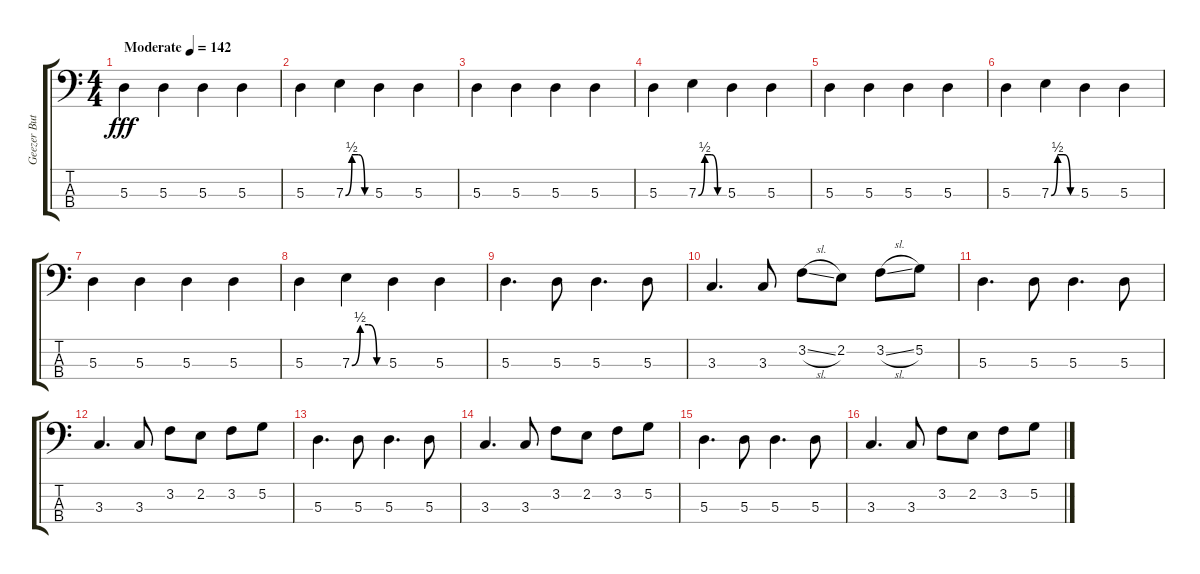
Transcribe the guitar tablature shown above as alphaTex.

\track ("Geezer Butler" "Geezer But") {instrument electricbassfinger}
\staff {score tabs}
\tuning (G2 D2 A1 E1) {hide}
\ts (4 4)
\tempo (142 "Moderate")
\clef f4
\ks c
5.3.4{dy fff instrument electricbassfinger} 5.3.4 5.3.4 5.3.4 |
5.3.4 7.3{be (custom 0 0 15 2 30 2 45 0 60 0)}.4 5.3.4 5.3.4 |
5.3.4 5.3.4 5.3.4 5.3.4 |
5.3.4 7.3{be (custom 0 0 15 2 30 2 45 0 60 0)}.4 5.3.4 5.3.4 |
5.3.4 5.3.4 5.3.4 5.3.4 |
5.3.4 7.3{be (custom 0 0 15 2 30 2 45 0 60 0)}.4 5.3.4 5.3.4 |
5.3.4 5.3.4 5.3.4 5.3.4 |
5.3.4 7.3{be (custom 0 0 15 2 30 2 45 0 60 0)}.4 5.3.4 5.3.4 |
5.3.4{d} 5.3.8 5.3.4{d} 5.3.8 |
3.3.4{d} 3.3.8 3.2{sl}.8 2.2.8 3.2{sl}.8 5.2.8 |
5.3.4{d} 5.3.8 5.3.4{d} 5.3.8 |
3.3.4{d} 3.3.8 3.2.8 2.2.8 3.2.8 5.2.8 |
5.3.4{d} 5.3.8 5.3.4{d} 5.3.8 |
3.3.4{d} 3.3.8 3.2.8 2.2.8 3.2.8 5.2.8 |
5.3.4{d} 5.3.8 5.3.4{d} 5.3.8 |
3.3.4{d} 3.3.8 3.2.8 2.2.8 3.2.8 5.2.8
